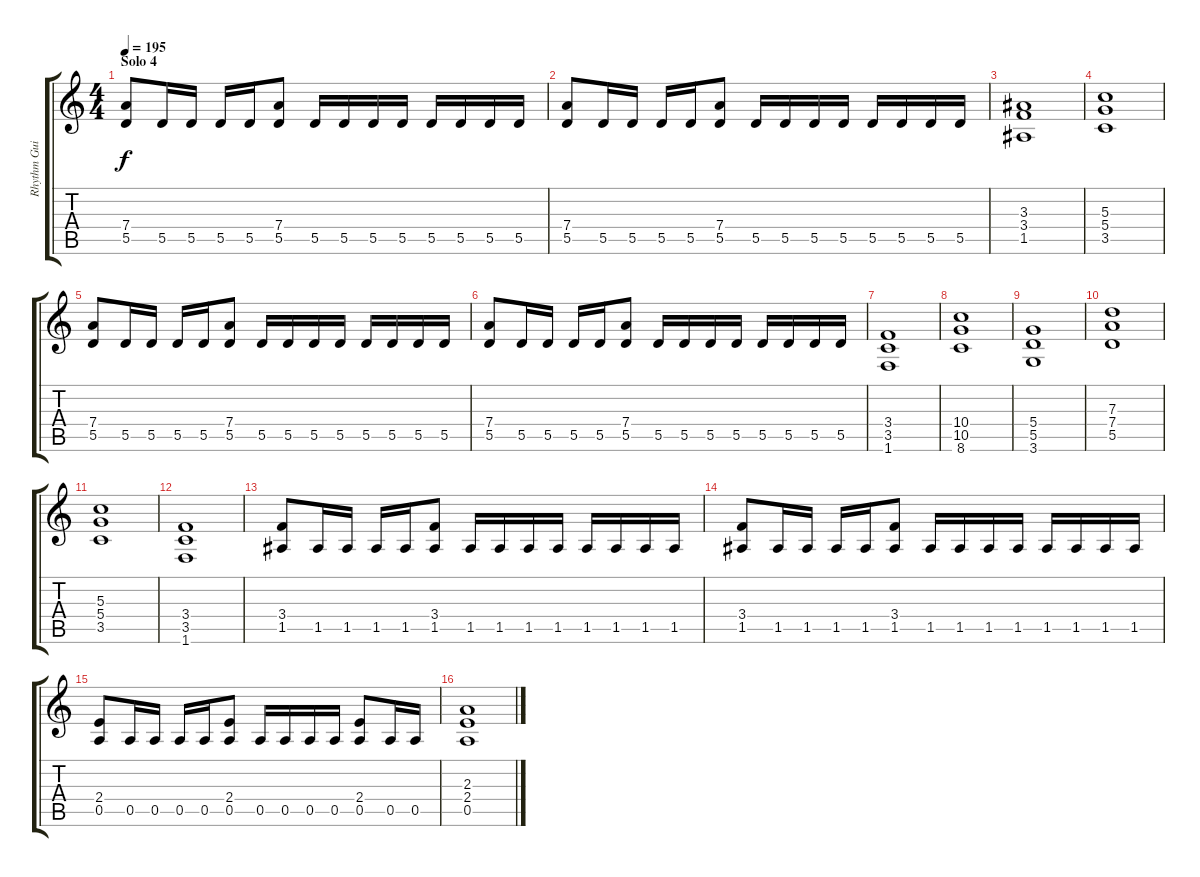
\track ("Rhythm Guitar 1" "Rhythm Gui") {instrument distortionguitar}
\staff {score tabs}
\tuning (E4 B3 G3 D3 A2 E2) {hide}
\ts (4 4)
\section ("" "Solo 4")
\tempo 195
\clef g2
\ks c
(7.4 5.5).8{dy f} 5.5.16 5.5.16 5.5.16 5.5.16 (7.4 5.5).8 5.5.16 5.5.16 5.5.16 5.5.16 5.5.16 5.5.16 5.5.16 5.5.16 |
(7.4 5.5).8 5.5.16 5.5.16 5.5.16 5.5.16 (7.4 5.5).8 5.5.16 5.5.16 5.5.16 5.5.16 5.5.16 5.5.16 5.5.16 5.5.16 |
(3.3 3.4 1.5).1 |
(5.3 5.4 3.5).1 |
(7.4 5.5).8 5.5.16 5.5.16 5.5.16 5.5.16 (7.4 5.5).8 5.5.16 5.5.16 5.5.16 5.5.16 5.5.16 5.5.16 5.5.16 5.5.16 |
(7.4 5.5).8 5.5.16 5.5.16 5.5.16 5.5.16 (7.4 5.5).8 5.5.16 5.5.16 5.5.16 5.5.16 5.5.16 5.5.16 5.5.16 5.5.16 |
(3.4 3.5 1.6).1 |
(10.4 10.5 8.6).1 |
(5.4 5.5 3.6).1 |
(7.3 7.4 5.5).1 |
(5.3 5.4 3.5).1 |
(3.4 3.5 1.6).1 |
(3.4 1.5).8 1.5.16 1.5.16 1.5.16 1.5.16 (3.4 1.5).8 1.5.16 1.5.16 1.5.16 1.5.16 1.5.16 1.5.16 1.5.16 1.5.16 |
(3.4 1.5).8 1.5.16 1.5.16 1.5.16 1.5.16 (3.4 1.5).8 1.5.16 1.5.16 1.5.16 1.5.16 1.5.16 1.5.16 1.5.16 1.5.16 |
(2.4 0.5).8 0.5.16 0.5.16 0.5.16 0.5.16 (2.4 0.5).8 0.5.16 0.5.16 0.5.16 0.5.16 (2.4 0.5).8 0.5.16 0.5.16 |
(2.3 2.4 0.5).1
